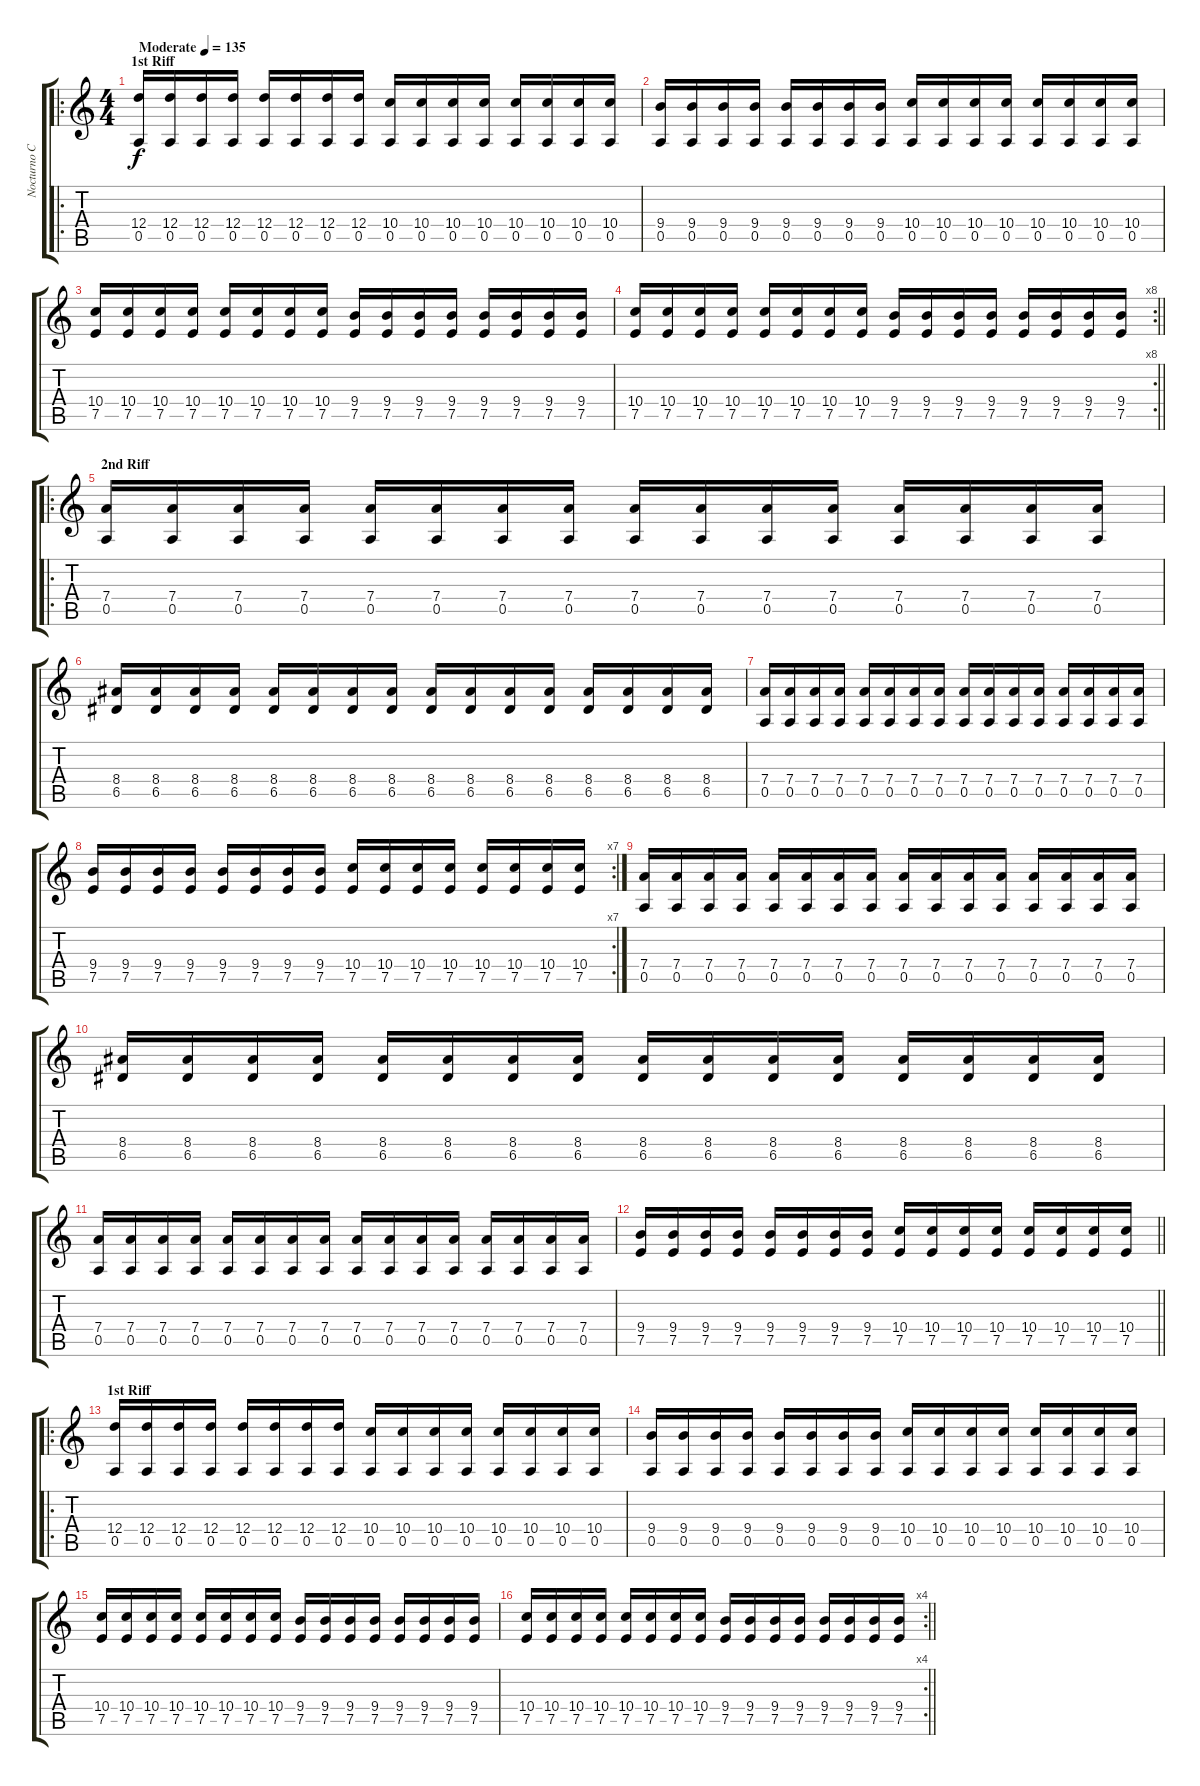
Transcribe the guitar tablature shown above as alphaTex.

\track ("Nocturno Culto" "Nocturno C") {instrument distortionguitar}
\staff {score tabs}
\tuning (E4 B3 G3 D3 A2 E2) {hide}
\ro
\ts (4 4)
\section ("" "1st Riff")
\tempo (135 "Moderate")
\clef g2
\ks c
(12.4 0.5).16{dy f instrument distortionguitar} (12.4 0.5).16 (12.4 0.5).16 (12.4 0.5).16 (12.4 0.5).16 (12.4 0.5).16 (12.4 0.5).16 (12.4 0.5).16 (10.4 0.5).16 (10.4 0.5).16 (10.4 0.5).16 (10.4 0.5).16 (10.4 0.5).16 (10.4 0.5).16 (10.4 0.5).16 (10.4 0.5).16 |
(9.4 0.5).16 (9.4 0.5).16 (9.4 0.5).16 (9.4 0.5).16 (9.4 0.5).16 (9.4 0.5).16 (9.4 0.5).16 (9.4 0.5).16 (10.4 0.5).16 (10.4 0.5).16 (10.4 0.5).16 (10.4 0.5).16 (10.4 0.5).16 (10.4 0.5).16 (10.4 0.5).16 (10.4 0.5).16 |
(10.4 7.5).16 (10.4 7.5).16 (10.4 7.5).16 (10.4 7.5).16 (10.4 7.5).16 (10.4 7.5).16 (10.4 7.5).16 (10.4 7.5).16 (9.4 7.5).16 (9.4 7.5).16 (9.4 7.5).16 (9.4 7.5).16 (9.4 7.5).16 (9.4 7.5).16 (9.4 7.5).16 (9.4 7.5).16 |
\rc 8
\barLineRight lightlight
(10.4 7.5).16 (10.4 7.5).16 (10.4 7.5).16 (10.4 7.5).16 (10.4 7.5).16 (10.4 7.5).16 (10.4 7.5).16 (10.4 7.5).16 (9.4 7.5).16 (9.4 7.5).16 (9.4 7.5).16 (9.4 7.5).16 (9.4 7.5).16 (9.4 7.5).16 (9.4 7.5).16 (9.4 7.5).16 |
\ro
\section ("" "2nd Riff")
(7.4 0.5).16 (7.4 0.5).16 (7.4 0.5).16 (7.4 0.5).16 (7.4 0.5).16 (7.4 0.5).16 (7.4 0.5).16 (7.4 0.5).16 (7.4 0.5).16 (7.4 0.5).16 (7.4 0.5).16 (7.4 0.5).16 (7.4 0.5).16 (7.4 0.5).16 (7.4 0.5).16 (7.4 0.5).16 |
(8.4 6.5).16 (8.4 6.5).16 (8.4 6.5).16 (8.4 6.5).16 (8.4 6.5).16 (8.4 6.5).16 (8.4 6.5).16 (8.4 6.5).16 (8.4 6.5).16 (8.4 6.5).16 (8.4 6.5).16 (8.4 6.5).16 (8.4 6.5).16 (8.4 6.5).16 (8.4 6.5).16 (8.4 6.5).16 |
(7.4 0.5).16 (7.4 0.5).16 (7.4 0.5).16 (7.4 0.5).16 (7.4 0.5).16 (7.4 0.5).16 (7.4 0.5).16 (7.4 0.5).16 (7.4 0.5).16 (7.4 0.5).16 (7.4 0.5).16 (7.4 0.5).16 (7.4 0.5).16 (7.4 0.5).16 (7.4 0.5).16 (7.4 0.5).16 |
\rc 7
(9.4 7.5).16 (9.4 7.5).16 (9.4 7.5).16 (9.4 7.5).16 (9.4 7.5).16 (9.4 7.5).16 (9.4 7.5).16 (9.4 7.5).16 (10.4 7.5).16 (10.4 7.5).16 (10.4 7.5).16 (10.4 7.5).16 (10.4 7.5).16 (10.4 7.5).16 (10.4 7.5).16 (10.4 7.5).16 |
(7.4 0.5).16 (7.4 0.5).16 (7.4 0.5).16 (7.4 0.5).16 (7.4 0.5).16 (7.4 0.5).16 (7.4 0.5).16 (7.4 0.5).16 (7.4 0.5).16 (7.4 0.5).16 (7.4 0.5).16 (7.4 0.5).16 (7.4 0.5).16 (7.4 0.5).16 (7.4 0.5).16 (7.4 0.5).16 |
(8.4 6.5).16 (8.4 6.5).16 (8.4 6.5).16 (8.4 6.5).16 (8.4 6.5).16 (8.4 6.5).16 (8.4 6.5).16 (8.4 6.5).16 (8.4 6.5).16 (8.4 6.5).16 (8.4 6.5).16 (8.4 6.5).16 (8.4 6.5).16 (8.4 6.5).16 (8.4 6.5).16 (8.4 6.5).16 |
(7.4 0.5).16 (7.4 0.5).16 (7.4 0.5).16 (7.4 0.5).16 (7.4 0.5).16 (7.4 0.5).16 (7.4 0.5).16 (7.4 0.5).16 (7.4 0.5).16 (7.4 0.5).16 (7.4 0.5).16 (7.4 0.5).16 (7.4 0.5).16 (7.4 0.5).16 (7.4 0.5).16 (7.4 0.5).16 |
\barLineRight lightlight
(9.4 7.5).16 (9.4 7.5).16 (9.4 7.5).16 (9.4 7.5).16 (9.4 7.5).16 (9.4 7.5).16 (9.4 7.5).16 (9.4 7.5).16 (10.4 7.5).16 (10.4 7.5).16 (10.4 7.5).16 (10.4 7.5).16 (10.4 7.5).16 (10.4 7.5).16 (10.4 7.5).16 (10.4 7.5).16 |
\ro
\section ("" "1st Riff")
(12.4 0.5).16 (12.4 0.5).16 (12.4 0.5).16 (12.4 0.5).16 (12.4 0.5).16 (12.4 0.5).16 (12.4 0.5).16 (12.4 0.5).16 (10.4 0.5).16 (10.4 0.5).16 (10.4 0.5).16 (10.4 0.5).16 (10.4 0.5).16 (10.4 0.5).16 (10.4 0.5).16 (10.4 0.5).16 |
(9.4 0.5).16 (9.4 0.5).16 (9.4 0.5).16 (9.4 0.5).16 (9.4 0.5).16 (9.4 0.5).16 (9.4 0.5).16 (9.4 0.5).16 (10.4 0.5).16 (10.4 0.5).16 (10.4 0.5).16 (10.4 0.5).16 (10.4 0.5).16 (10.4 0.5).16 (10.4 0.5).16 (10.4 0.5).16 |
(10.4 7.5).16 (10.4 7.5).16 (10.4 7.5).16 (10.4 7.5).16 (10.4 7.5).16 (10.4 7.5).16 (10.4 7.5).16 (10.4 7.5).16 (9.4 7.5).16 (9.4 7.5).16 (9.4 7.5).16 (9.4 7.5).16 (9.4 7.5).16 (9.4 7.5).16 (9.4 7.5).16 (9.4 7.5).16 |
\rc 4
\barLineRight lightlight
(10.4 7.5).16 (10.4 7.5).16 (10.4 7.5).16 (10.4 7.5).16 (10.4 7.5).16 (10.4 7.5).16 (10.4 7.5).16 (10.4 7.5).16 (9.4 7.5).16 (9.4 7.5).16 (9.4 7.5).16 (9.4 7.5).16 (9.4 7.5).16 (9.4 7.5).16 (9.4 7.5).16 (9.4 7.5).16
